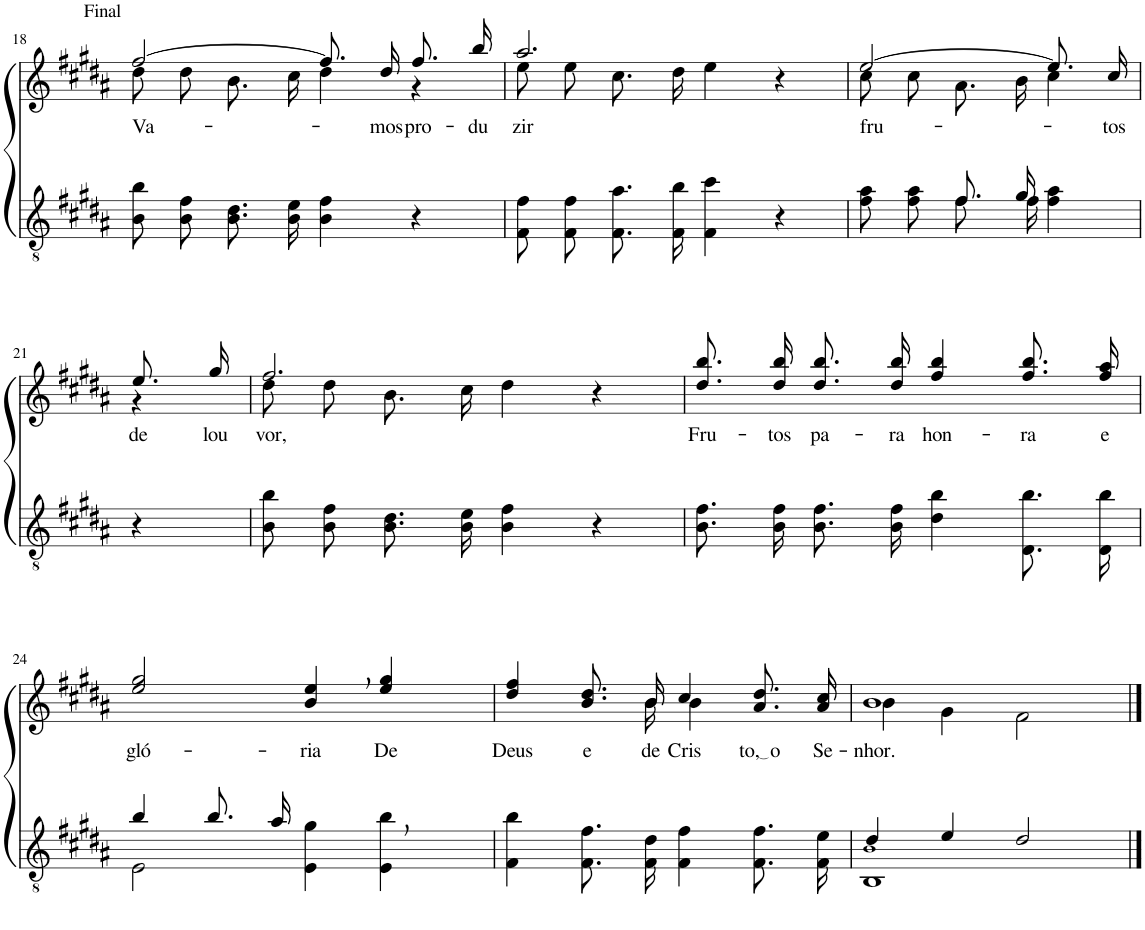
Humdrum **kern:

**kern	**kern	**text
*part2	*part1	*part1
*staff2	*staff1	*staff1
*I"Parte III e IV	*I"Parte I e II	*
!!LO:PB:g=z
*clefGv2	*clefG2	*
*Trd5c9	*Trd5c9	*
*k[f#c#g#d#a#]	*k[f#c#g#d#a#]	*
*M4/4	*M4/4	*
=18	=18	=18
*	*^	*
!	!LO:TX:a:t=Final	!	!
!	!	!	!LO:LY:b
8B\ 8b\L	[2ff#/	8dd#\L	Va-
8B\ 8f#\J	.	8dd#\J	.
8.B\ 8.d#\L	.	8.b\L	.
16B\ 16e\Jk	.	16cc#\Jk	.
4B\ 4f#\	8.ff#/L]	4dd#\	.
!	!	!	!LO:LY:b
.	16dd#/Jk	.	-mos
!	!	!	!LO:LY:b
4r	8.ff#/L	4r	pro-
!	!	!	!LO:LY:b
.	16bb/Jk	.	-du-
=19	=19	=19	=19
!	!	!	!LO:LY:b
8F#\ 8f#\L	2.aa#/	8ee\L	-zir
8F#\ 8f#\J	.	8ee\J	.
8.F#\ 8.a#\L	.	8.cc#\L	.
16F#\ 16b\Jk	.	16dd#\Jk	.
4F#\ 4cc#\	.	4ee\	.
4r	4r	4ryy	.
=20	=20	=20	=20
*^	*	*	*
!	!	!	!	!LO:LY:b
8f#\ 8a#\L	4ryy	[2ee/	8cc#\L	fru-
8f#\ 8a#\J	.	.	8cc#\J	.
8.f#/L	8.f#\L	.	8.a#\L	.
16g#/Jk	16f#\Jk	.	16b\Jk	.
4f#\ 4a#\	4ryy	8.ee/L]	4cc#\	.
!	!	!	!	!LO:LY:b
.	.	16cc#/Jk	.	-tos
*v	*v	*	*	*
!!LO:LB:g=z	!!
=21	=21	=21	=21
!	!	!	!LO:LY:b
4r	8.ee/L	4r	de
!	!	!	!LO:LY:b
.	16gg#/Jk	.	lou-
=22	=22	=22	=22
!	!	!	!LO:LY:b
8B\ 8b\L	2.ff#/	8dd#\L	-vor,
8B\ 8f#\J	.	8dd#\J	.
8.B\ 8.d#\L	.	8.b\L	.
16B\ 16e\Jk	.	16cc#\Jk	.
4B\ 4f#\	.	4dd#\	.
4r	4r	4ryy	.
=23	=23	=23	=23
!	!	!	!LO:LY:b
*	*v	*v	*
8.B\ 8.f#\L	8.dd#\ 8.bb\L	Fru-
!	!	!LO:LY:b
16B\ 16f#\Jk	16dd#\ 16bb\Jk	-tos
!	!	!LO:LY:b
8.B\ 8.f#\L	8.dd#\ 8.bb\L	pa-
!	!	!LO:LY:b
16B\ 16f#\Jk	16dd#\ 16bb\Jk	-ra
!	!	!LO:LY:b
4d#\ 4b\	4ff#/ 4bb/	hon-
!	!	!LO:LY:b
8.D#\ 8.b\L	8.ff#\ 8.bb\L	-ra
!	!	!LO:LY:b
16D#\ 16b\Jk	16ff#\ 16aa#\Jk	e
!!LO:LB:g=z
=24	=24	=24
*^	*	*
!	!	!	!LO:LY:b
4b/	2E\	2ee/ 2gg#/	gló-
8.b/L	.	.	.
16a#/Jk	.	.	.
!	!	!	!LO:LY:b
2ryy	4E\ 4g#\	4b/, 4ee/,	-ria
!	!	!	!LO:LY:b
.	4E\ 4b\	4ee/ 4gg#/	De
=25	=25	=25	=25
!	!	!	!LO:LY:b
*v	*v	*^	*
4F#\ 4b\	4dd#/ 4ff#/	4..ryy	Deus
!	!	!	!LO:LY:b
8.F#/ 8.f#/L	8.b\ 8.dd#\L	.	e
!	!	!	!LO:LY:b
16F#/ 16d#/Jk	16b\Jk	16b\	de
!	!	!	!LO:LY:b
4F#\ 4f#\	4cc#/	4b\	Cris-
!	!	!	!LO:LY:b
8.F#\ 8.f#\L	8.a#\ 8.dd#\L	4ryy	to, o
!	!	!	!LO:LY:b
16F#\ 16e\Jk	16a#\ 16cc#\Jk	.	Se-
=26	=26	=26	=26
*^	*	*	*
!	!	!	!	!LO:LY:b
4d#/	1BB 1B!	1b	4b\	-nhor.
4e/	.	.	4g#\	.
2d#/	.	.	2f#\	.
*v	*v	*	*	*
*	*v	*v	*
==	==	==
*-	*-	*-
